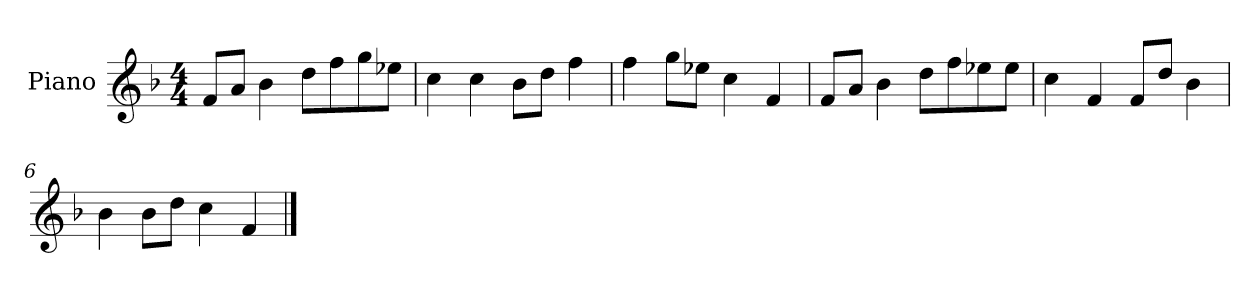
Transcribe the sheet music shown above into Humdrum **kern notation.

**kern
*part1
*staff1
*I"Piano
*I'P-no
*clefG2
*k[b-]
*M4/4
*MM90
=1
8f/L
8a/J
4b-\
8dd\L
8ff\
8gg\
8ee-X\J
=2
4cc\
4cc\
8b-\L
8dd\J
4ff\
=3
4ff\
8gg\L
8ee-X\J
4cc\
4f/
=4
8f/L
8a/J
4b-\
8dd\L
8ff\
8ee-X\
8ee-\J
=5
4cc\
4f/
8f/L
8dd/J
4b-\
=6
4b-\
8b-\L
8dd\J
4cc\
4f/
==
*-
